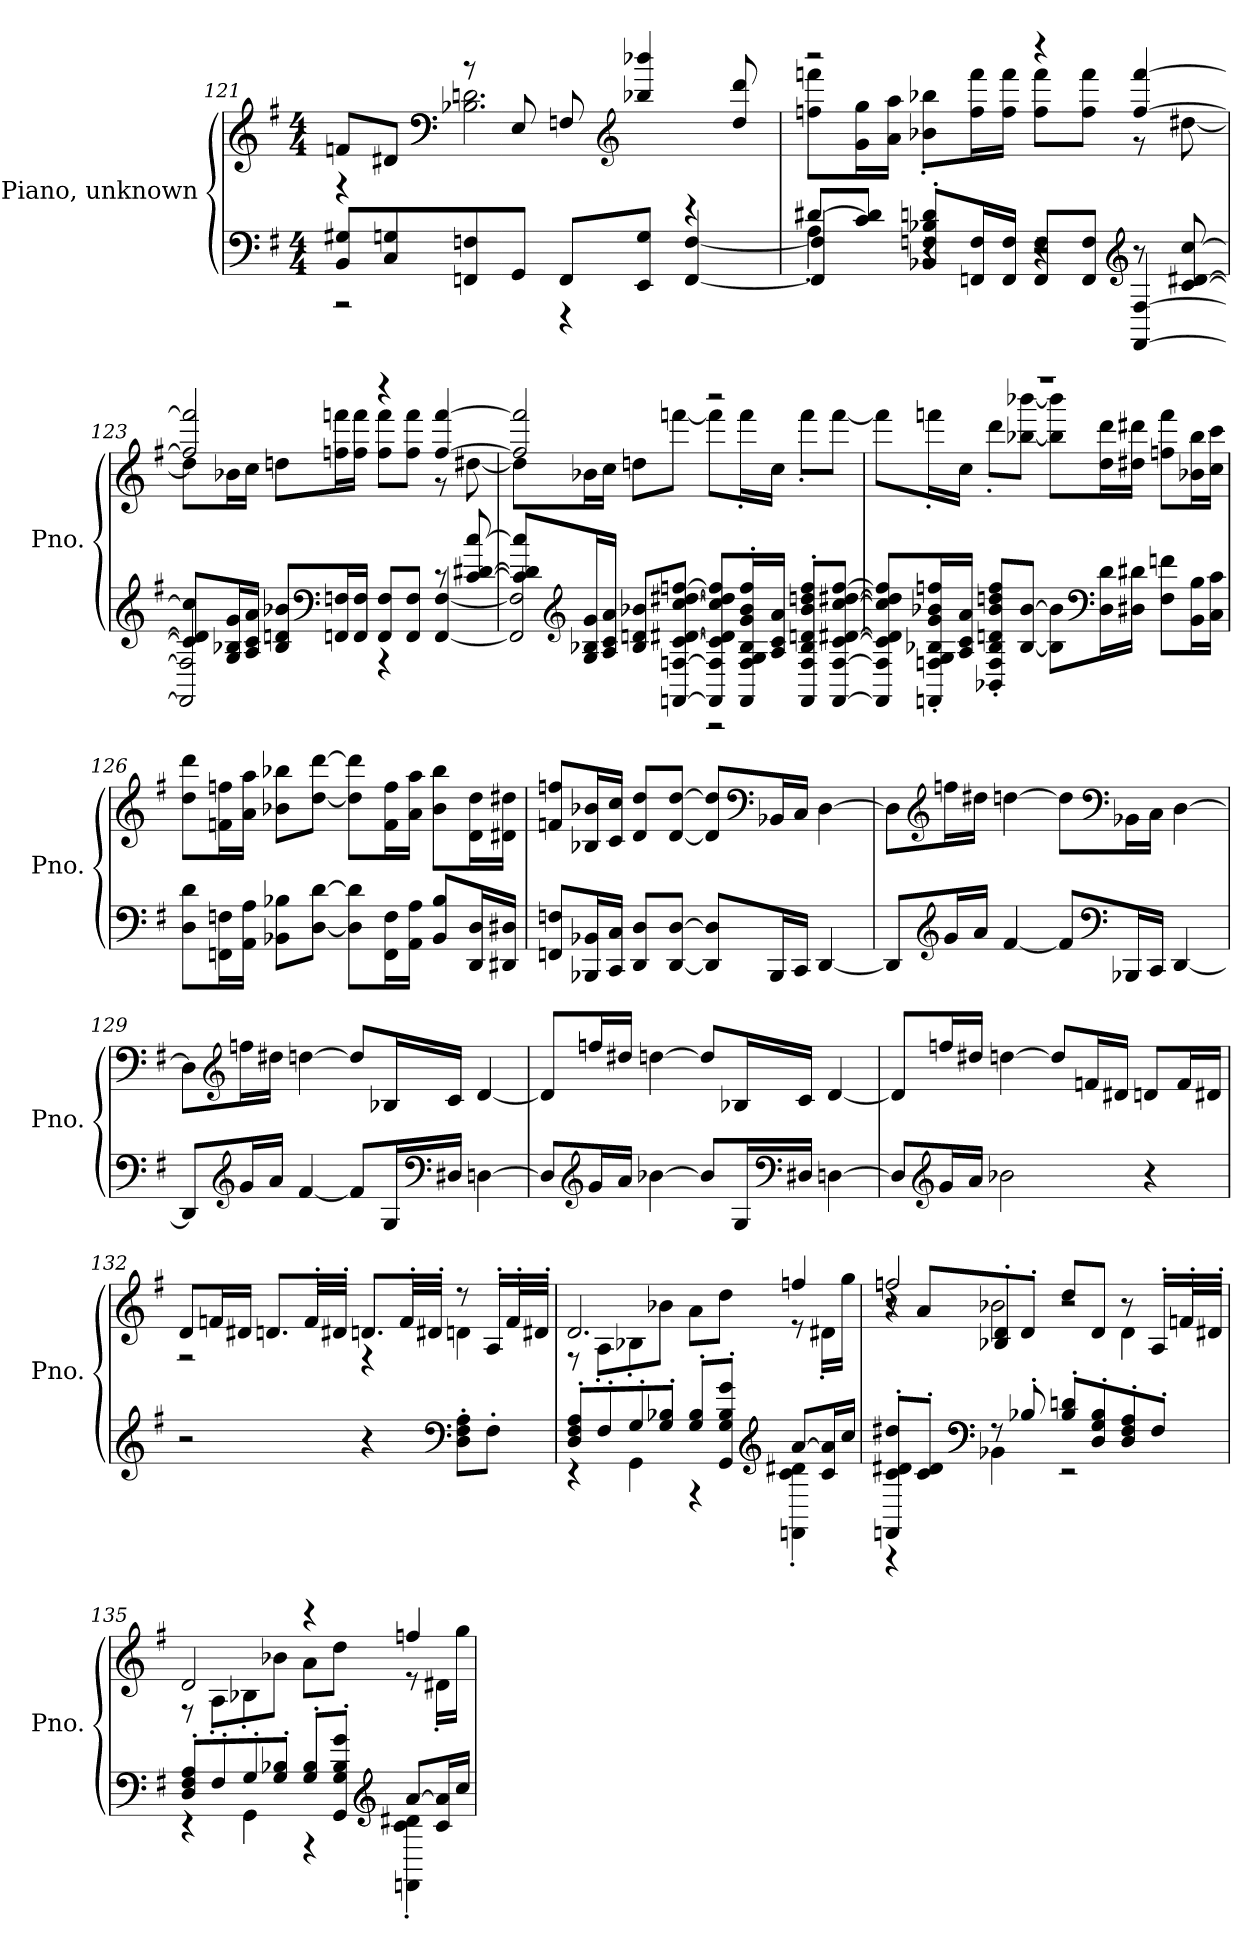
**kern	**kern
*part1	*part1
*staff2	*staff1
*I"Piano, unknown	*
*I'Pno.	*
!!LO:LB:g=z
*clefF4	*clefG2
*k[f#]	*k[f#]
*M4/4	*M4/4
=121	=121
*^	*^
8BB/ 8G#X/L	2r	8fn/L	4r
8C/ 8Gn/	.	8d#X/J	.
*	*	*clefF4	*
8FFn/ 8Fn/	.	8r	2.B-X\ 2.dn\
8GG/J	.	8E/	.
8FF/L	4r	8Fn/	.
*	*	*clefG2	*
8EE/ 8G/J	.	4bb-X/ 4bbb-X/	.
4r	[4FF/ [4F/	.	.
.	.	8dd/ 8ddd/	.
=122	=122	=122	=122
*	*^	*	*
[8d#X/L	4A'\	4FF/] 4F/]	2r	8ffn\ 8fffn\L
8c/ 8d#/]J	.	.	.	16g\ 16gg\L
.	.	.	.	16a\ 16aa\JJ
8BB-X/' 8Fn/' 8B-X/' 8dn/'L	4r	4r	.	8b-X\' 8bb-X\'L
16FFn/ 16F/L	.	.	.	16ff\ 16fff\L
16FF/ 16F/JJ	.	.	.	16ff\ 16fff\JJ
8FF/ 8F/L	2r	4r	4r	8ff\ 8fff\L
8FF/ 8F/J	.	.	.	8ff\ 8fff\J
*clefG2	*	*	*	*
8r	.	[4FF/ [4F/	[4ff/ [4fff/	8r
[8c/ [8d#X/ [8cc/	.	.	.	[8dd#X\
*	*v	*v	*	*
!!LO:LB:g=z	!!
=123	=123	=123	=123
8c/] 8d#/] 8cc/]L	2FF/] 2F/]	2ff/] 2fff/]	8dd#\L]
16G/ 16B-X/ 16g/L	.	.	16b-X\L
16A/ 16c/ 16a/JJ	.	.	16cc\JJ
8B-/ 8dn/ 8b-X/L	.	.	8ddn\L
*clefF4	*	*	*
16FFn/ 16Fn/L	.	.	16ffn\ 16fffn\L
16FF/ 16F/JJ	.	.	16ff\ 16fff\JJ
8FF/ 8F/L	4r	4r	8ff\ 8fff\L
8FF/ 8F/J	.	.	8ff\ 8fff\J
8r	[4FF/ [4F/	[4ff/ [4fff/	8r
[8c/ [8d#X/ [8cc/	.	.	[8dd#X\
=124	=124	=124	=124
8c/] 8d#/] 8cc/]L	2FF/] 2F/]	2ff/] 2fff/]	8dd#\L]
*clefG2	*	*	*
16G/ 16B-X/ 16g/L	.	.	16b-X\L
16A/ 16c/ 16a/JJ	.	.	16cc\JJ
8B-/ 8dn/ 8b-X/L	.	.	8ddn\L
[8FFn/ [8Fn/ [8c/ [8d#X/ [8cc/ [8dd#X/ [8ffn/J	.	.	[8fffn\J
8FF/] 8F/] 8c/] 8d#/] 8cc/] 8dd#/] 8ff/]L	2r	2r	8fff\L]
16FF/' 16F/' 16G/' 16B-/' 16g/' 16b-/' 16ff/'L	.	.	16fff'\L
16A/ 16c/ 16a/JJ	.	.	16cc\JJ
8FF/' 8F/' 8B-/' 8dn/' 8b-/' 8ddn/' 8ff/'L	.	.	8fff'\L
[8FF/ [8F/ [8c/ [8d#X/ [8cc/ [8dd#X/ [8ff/J	.	.	[8fff\J
*v	*v	*	*
!!LO:LB:g=z	!!
=125	=125	=125
8FF/] 8F/] 8c/] 8d#/] 8cc/] 8dd#/] 8ff/]L	1r	8fff\L]
16FFn/' 16Fn/' 16G/' 16B-X/' 16g/' 16b-X/' 16ffn/'L	.	16fffn'\L
16A/ 16c/ 16a/JJ	.	16cc\JJ
8BB-X/' 8F/' 8B-/' 8dn/' 8b-/' 8ddn/' 8ff/'L	.	8ddd'\L
[8B-/ [8b-/J	.	[8bb-X\ [8bbb-X\J
8B-\] 8b-\]L	.	8bb-\] 8bbb-\]L
*clefF4	*	*
16D\ 16d\L	.	16dd\ 16ddd\L
16D#X\ 16d#X\JJ	.	16dd#X\ 16ddd#X\JJ
8F\ 8fn\L	.	8ffn\ 8fff\L
16BB-\ 16B-\L	.	16b-X\ 16bb-\L
16C\ 16c\JJ	.	16cc\ 16ccc\JJ
*	*v	*v
=126	=126
8D\ 8d\L	8dd\ 8ddd\L
16FFn\ 16Fn\L	16fn\ 16ffn\L
16AA\ 16A\JJ	16a\ 16aa\JJ
8BB-X\ 8B-X\L	8b-X\ 8bb-X\L
[8D\ [8d\J	[8dd\ [8ddd\J
8D\] 8d\]L	8dd\] 8ddd\]L
16FF\ 16F\L	16f\ 16ff\L
16AA\ 16A\JJ	16a\ 16aa\JJ
8BB-/ 8B-/L	8b-\ 8bb-\L
16DD/ 16D/L	16d\ 16dd\L
16DD#X/ 16D#X/JJ	16d#X\ 16dd#X\JJ
!!LO:PB:g=z
=127	=127
8FFn/ 8Fn/L	8fn/ 8ffn/L
16BBB-X/ 16BB-X/L	16B-X/ 16b-X/L
16CC/ 16C/JJ	16c/ 16cc/JJ
8DD/ 8D/L	8d/ 8dd/L
[8DD/ [8D/J	[8d/ [8dd/J
8DD/] 8D/]L	8d/] 8dd/]L
*	*clefF4
16BBB-/L	16BB-X/L
16CC/JJ	16C/JJ
[4DD/	[4D\
=128	=128
8DD/L]	8D\L]
*clefG2	*clefG2
16g/L	16ffn\L
16a/JJ	16dd#X\JJ
[4f#/	[4ddn\
8f#/L]	8dd\L]
*clefF4	*clefF4
16BBB-X/L	16BB-X\L
16CC/JJ	16C\JJ
[4DD/	[4D\
!!LO:LB:g=z
=129	=129
8DD/L]	8D\L]
*clefG2	*clefG2
16g/L	16ffn\L
16a/JJ	16dd#X\JJ
[4f#/	[4ddn\
8f#/L]	8dd/L]
16G/L	16B-X/L
*clefF4	*
16D#X/JJ	16c/JJ
[4Dn\	[4d/
=130	=130
8D/L]	8d/L]
*clefG2	*
16g/L	16ffn/L
16a/JJ	16dd#X/JJ
[4b-X\	[4ddn\
8b-/L]	8dd/L]
16G/L	16B-X/L
*clefF4	*
16D#X/JJ	16c/JJ
[4Dn\	[4d/
!!LO:LB:g=z
=131	=131
8D/L]	8d/L]
*clefG2	*
16g/L	16ffn/L
16a/JJ	16dd#X/JJ
2b-X\	[4ddn\
.	8dd/L]
.	16fn/L
.	16d#X/JJ
4r	8dn/L
.	16f/L
.	16d#X/JJ
=132	=132
*	*^
2r	8d/L	2r
.	16fn/L	.
.	16d#X/JJ	.
.	8.dn/L	.
.	32f'/LL	.
.	32d#X'/JJJ	.
4r	8.dn/L	4r
.	32f'/LL	.
.	32d#X'/JJJ	.
*clefF4	*	*
8D\' 8F#\' 8A\'L	8r	4dn\
8F#'\J	16A'/LL	.
.	32f'/L	.
.	32d#X'/JJJ	.
!!LO:LB:g=z	!!
=133	=133	=133
*^	*	*
8D/' 8F#/' 8A/'L	4r	2.d/	8r
8F#'/	.	.	8A'\L
8G'/	4GG\	.	8B-X'\
8G/' 8B-X/'J	.	.	8b-X\J
8G/' 8B-/'L	4r	.	8a\L
8GG/' 8G/' 8B-/' 8g/'J	.	.	8dd\J
*clefG2	*	*	*
[8a/L	4FFn\' 4c\' 4d#X\'	4ffn/	8r
16c/ 16a/]L	.	.	16d#X'\LL
16cc/JJ	.	.	16gg\JJ
=134	=134	=134	=134
*	*	*	*^
8FFn/' 8c/' 8d#X/' 8dd#X/'L	4r	2ffn/	4r	8r
8c/' 8d#/'J	.	.	.	8a/L
*clefF4	*	*	*	*
8r	4BB-X\	.	2b-X\	8B-X/' 8d/'
8B-X'/	.	.	.	8d'/J
8B-/' 8dn/'L	2r	2r	.	8dd/L
8D/' 8G/' 8B-/'	.	.	.	8d/J
8D/' 8F#/' 8A/'	.	.	4d\	8r
8F#'/J	.	.	.	16A'/LL
.	.	.	.	32fn'/L
.	.	.	.	32d#X'/JJJ
*	*	*	*v	*v
!!LO:LB:g=z
=135	=135	=135	=135
8D/' 8F#/' 8A/'L	4r	2d/	8r
8F#'/	.	.	8A'\L
8G'/	4GG\	.	8B-X'\
8G/' 8B-X/'J	.	.	8b-X\J
8G/' 8B-/'L	4r	4r	8a\L
8GG/' 8G/' 8B-/' 8g/'J	.	.	8dd\J
*clefG2	*	*	*
[8a/L	4FFn\' 4c\' 4d#X\'	4ffn/	8r
16c/ 16a/]L	.	.	16d#X'\LL
16cc/JJ	.	.	16gg\JJ
*v	*v	*	*
*	*v	*v
=	=
*-	*-
